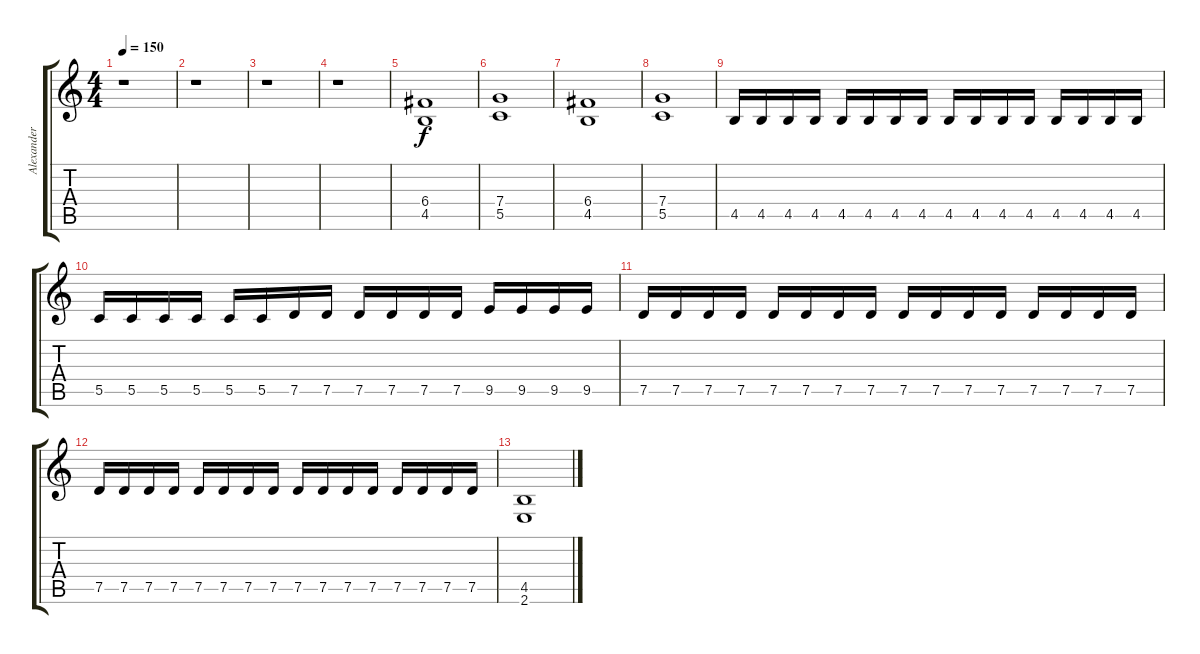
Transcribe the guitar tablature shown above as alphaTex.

\track ("Alexander Kuoppala" "Alexander ") {instrument distortionguitar}
\staff {score tabs}
\tuning (D4 A3 F3 C3 G2 D2) {hide}
\ts (4 4)
\tempo 150
\clef g2
\ks c
r.1{dy f instrument distortionguitar} |
r.1 |
r.1 |
r.1 |
(6.4 4.5).1 |
(7.4 5.5).1 |
(6.4 4.5).1 |
(7.4 5.5).1 |
4.5.16 4.5.16 4.5.16 4.5.16 4.5.16 4.5.16 4.5.16 4.5.16 4.5.16 4.5.16 4.5.16 4.5.16 4.5.16 4.5.16 4.5.16 4.5.16 |
5.5.16 5.5.16 5.5.16 5.5.16 5.5.16 5.5.16 7.5.16 7.5.16 7.5.16 7.5.16 7.5.16 7.5.16 9.5.16 9.5.16 9.5.16 9.5.16 |
7.5.16 7.5.16 7.5.16 7.5.16 7.5.16 7.5.16 7.5.16 7.5.16 7.5.16 7.5.16 7.5.16 7.5.16 7.5.16 7.5.16 7.5.16 7.5.16 |
7.5.16 7.5.16 7.5.16 7.5.16 7.5.16 7.5.16 7.5.16 7.5.16 7.5.16 7.5.16 7.5.16 7.5.16 7.5.16 7.5.16 7.5.16 7.5.16 |
(4.5 2.6).1
